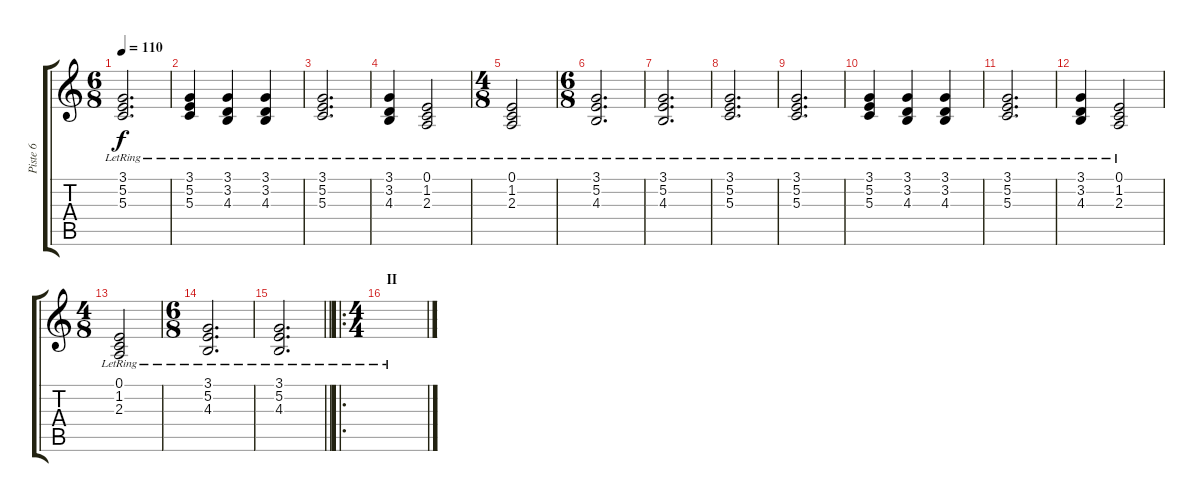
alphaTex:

\track ("Piste 6" "Piste 6") {instrument rockorgan}
\staff {score tabs}
\tuning (E4 B3 G3 D3 A2 E2) {hide}
\ts (6 8)
\tempo 110
\clef g2
\ks c
(3.1{lr} 5.2{lr} 5.3).2{d dy f} |
(3.1{lr} 5.2{lr} 5.3).4 (3.1{lr} 3.2{lr} 4.3).4 (3.1{lr} 3.2{lr} 4.3).4 |
(3.1{lr} 5.2{lr} 5.3).2{d} |
(3.1{lr} 3.2{lr} 4.3).4 (0.1{lr} 1.2{lr} 2.3).2 |
\ts (4 8)
(0.1{lr} 1.2{lr} 2.3).2 |
\ts (6 8)
(3.1{lr} 5.2{lr} 4.3).2{d} |
(3.1{lr} 5.2{lr} 4.3).2{d} |
(3.1{lr} 5.2{lr} 5.3).2{d} |
(3.1{lr} 5.2{lr} 5.3).2{d} |
(3.1{lr} 5.2{lr} 5.3).4 (3.1{lr} 3.2{lr} 4.3).4 (3.1{lr} 3.2{lr} 4.3).4 |
(3.1{lr} 5.2{lr} 5.3).2{d} |
(3.1{lr} 3.2{lr} 4.3).4 (0.1{lr} 1.2{lr} 2.3).2 |
\ts (4 8)
(0.1{lr} 1.2{lr} 2.3).2 |
\ts (6 8)
(3.1{lr} 5.2{lr} 4.3).2{d} |
\barLineRight lightlight
(3.1{lr} 5.2{lr} 4.3).2{d} |
\ro
\ts (4 4)
\section ("" "II")
